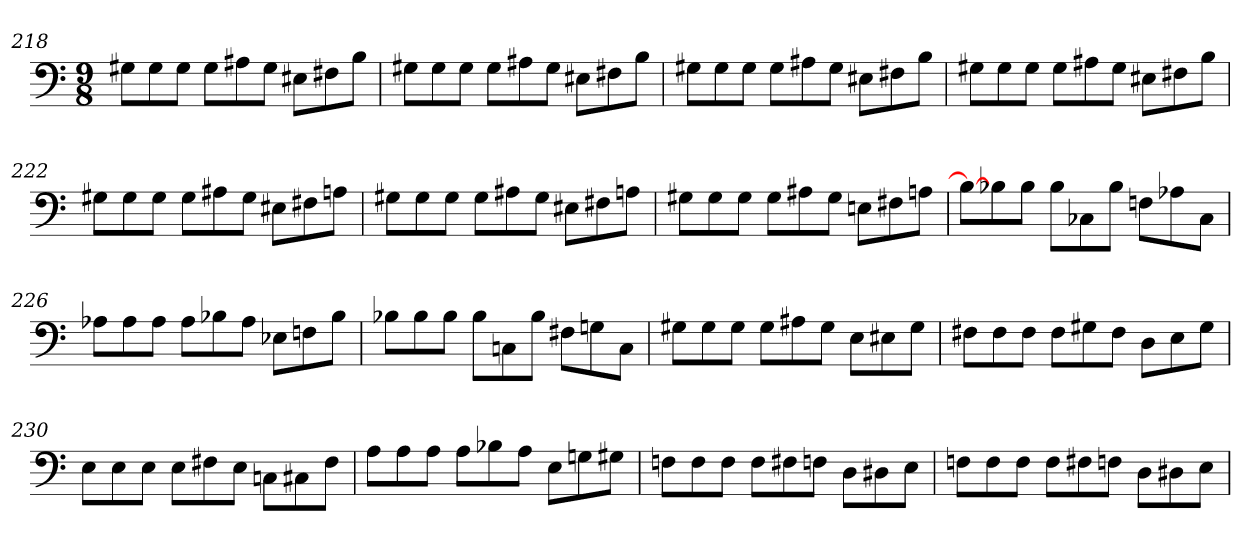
**kern
*part1
*staff1
*M9/8
=218
8G#XL
8G#
8G#J
8G#L
8A#X
8G#J
8E#XL
8F#X
8BJ
=219
8G#XL
8G#
8G#J
8G#L
8A#X
8G#J
8E#XL
8F#X
8BJ
=220
8G#XL
8G#
8G#J
8G#L
8A#X
8G#J
8E#XL
8F#X
8BJ
=221
8G#XL
8G#
8G#J
8G#L
8A#X
8G#J
8E#XL
8F#X
8BJ
=222
8G#XL
8G#
8G#J
8G#L
8A#X
8G#J
8E#XL
8F#X
8AnJ
=223
8G#XL
8G#
8G#J
8G#L
8A#X
8G#J
8E#XL
8F#X
8AnJ
=224
8G#XL
8G#
8G#J
8G#L
8A#X
8G#J
8EnL
8F#X
8AnJ
=225
8BL_
8B-X
8B-J
8B-L
8C-X
8B-J
8FnL
8A-X
8C-J
=226
8A-XL
8A-
8A-J
8A-L
8B-X
8A-J
8E-XL
8Fn
8B-J
=227
8B-XL
8B-
8B-J
8B-L
8Cn
8B-J
8F#XL
8Gn
8CJ
=228
8G#XL
8G#
8G#J
8G#L
8A#X
8G#J
8EL
8E#X
8G#J
=229
8F#XL
8F#
8F#J
8F#L
8G#X
8F#J
8DL
8E
8G#J
=230
8EL
8E
8EJ
8EL
8F#X
8EJ
8CnL
8C#X
8F#J
=231
8AL
8A
8AJ
8AL
8B-X
8AJ
8EL
8Gn
8G#XJ
=232
8FnL
8F
8FJ
8FL
8F#X
8FnJ
8DL
8D#X
8EJ
=233
8FnL
8F
8FJ
8FL
8F#X
8FnJ
8DL
8D#X
8EJ
=
*-
